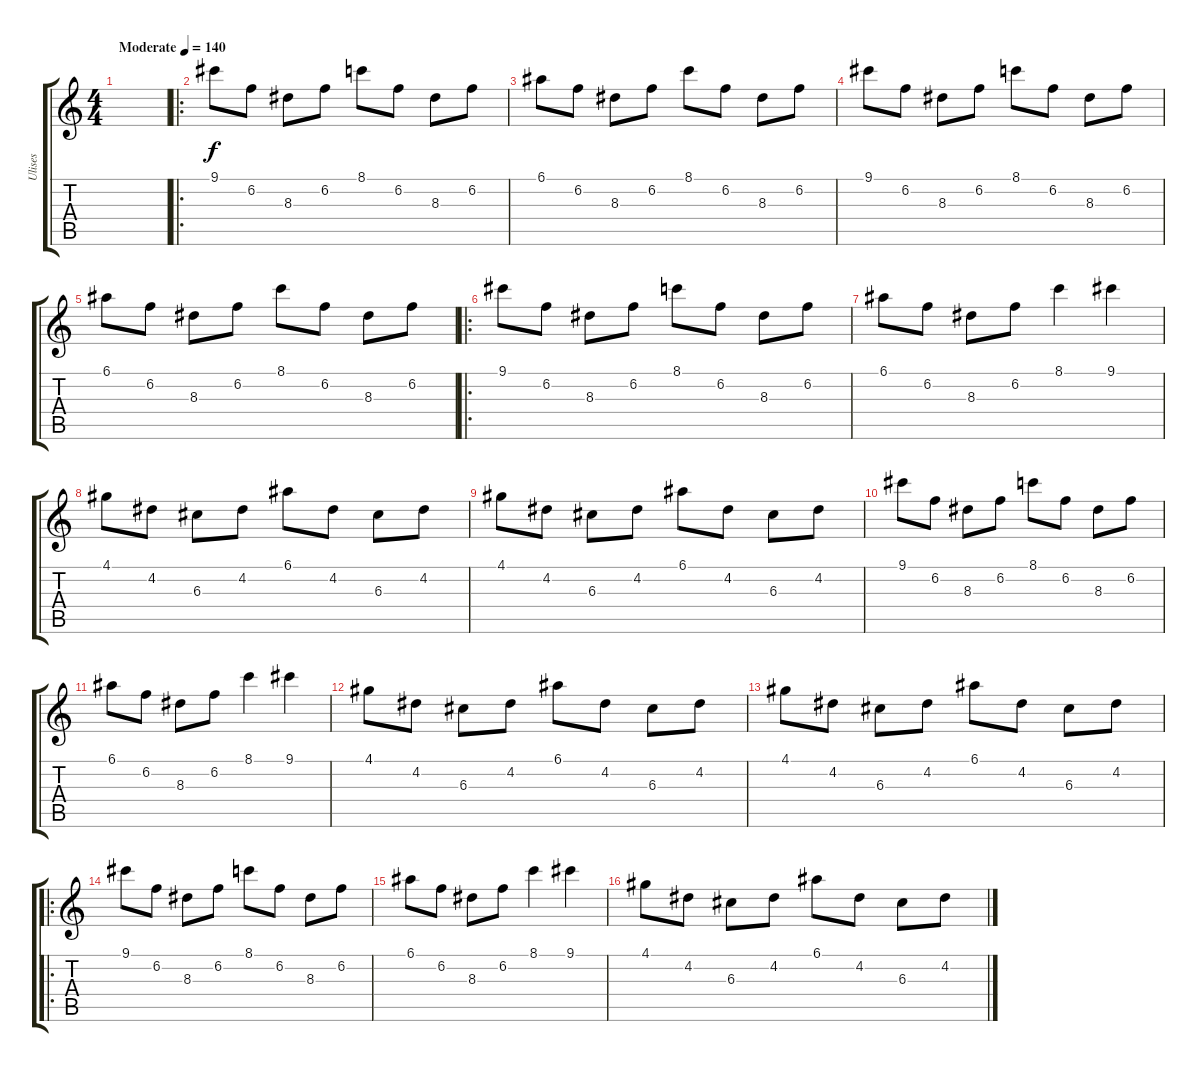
\track ("Ulises" "Ulises") {solo instrument electricguitarclean}
\staff {score tabs}
\tuning (E4 B3 G3 D3 A2 E2) {hide}
\ts (4 4)
\tempo (140 "Moderate")
\clef g2
\ks c
|
\ro
9.1.8 6.2.8 8.3.8 6.2.8 8.1.8 6.2.8 8.3.8 6.2.8 |
6.1.8 6.2.8 8.3.8 6.2.8 8.1.8 6.2.8 8.3.8 6.2.8 |
9.1.8 6.2.8 8.3.8 6.2.8 8.1.8 6.2.8 8.3.8 6.2.8 |
6.1.8 6.2.8 8.3.8 6.2.8 8.1.8 6.2.8 8.3.8 6.2.8 |
\ro
9.1.8 6.2.8 8.3.8 6.2.8 8.1.8 6.2.8 8.3.8 6.2.8 |
6.1.8 6.2.8 8.3.8 6.2.8 8.1.4 9.1.4 |
4.1.8 4.2.8 6.3.8 4.2.8 6.1.8 4.2.8 6.3.8 4.2.8 |
4.1.8 4.2.8 6.3.8 4.2.8 6.1.8 4.2.8 6.3.8 4.2.8 |
9.1.8 6.2.8 8.3.8 6.2.8 8.1.8 6.2.8 8.3.8 6.2.8 |
6.1.8 6.2.8 8.3.8 6.2.8 8.1.4 9.1.4 |
4.1.8 4.2.8 6.3.8 4.2.8 6.1.8 4.2.8 6.3.8 4.2.8 |
4.1.8 4.2.8 6.3.8 4.2.8 6.1.8 4.2.8 6.3.8 4.2.8 |
\ro
9.1.8 6.2.8 8.3.8 6.2.8 8.1.8 6.2.8 8.3.8 6.2.8 |
6.1.8 6.2.8 8.3.8 6.2.8 8.1.4 9.1.4 |
4.1.8 4.2.8 6.3.8 4.2.8 6.1.8 4.2.8 6.3.8 4.2.8
